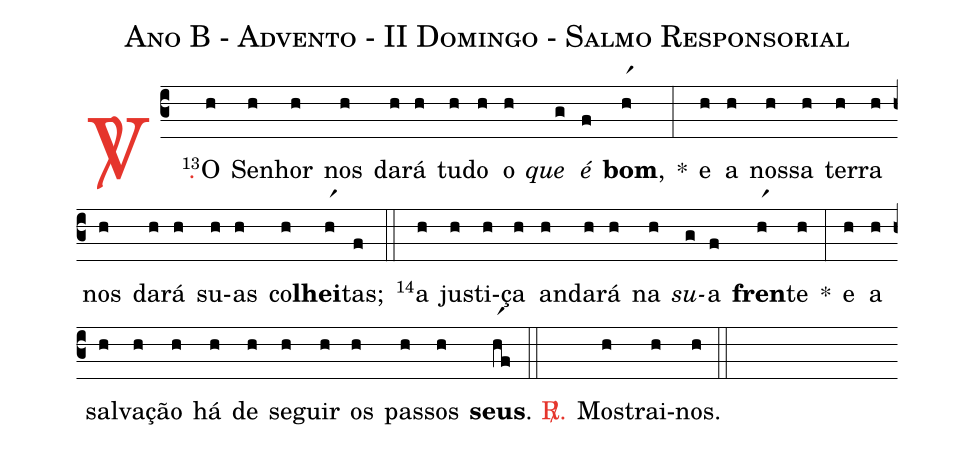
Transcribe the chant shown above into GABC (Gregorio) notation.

name: Ano B - Advento - II Domingo - Salmo Responsorial;
%%
(c3)

<c><sp>V/</sp>.</c>() <v>\VSup{13}</v>O(h) Se(h)nhor(h) nos(h) da(h)rá(h) tu(h)do(h) o(h) <i>que</i>(g) <i>é</i>(f) <b>bom</b>,(hr1) *(:)
e(h) a(h) nos(h)sa(h) ter(h)ra(h) nos(h) da(h)rá(h) su(h)as(h) co(h)<b>lhei</b>(hr1)tas;(f)

(::)

<v>\VSup{14}</v>a(h) jus(h)ti(h)ça(h) an(h)da(h)rá(h) na(h) <i>su</i>(g)a(f) <b>fren</b>(hr1)te(h) *(:)
e(h) a(h) sal(h)va(h)ção(h) há(h) de(h) se(h)guir(h) os(h) pas(h)sos(h) <b>seus</b>.(hr1f)

(::)

<c><sp>R/</sp>.</c>() Mos(h)trai-(h)nos.(h)

(::)
